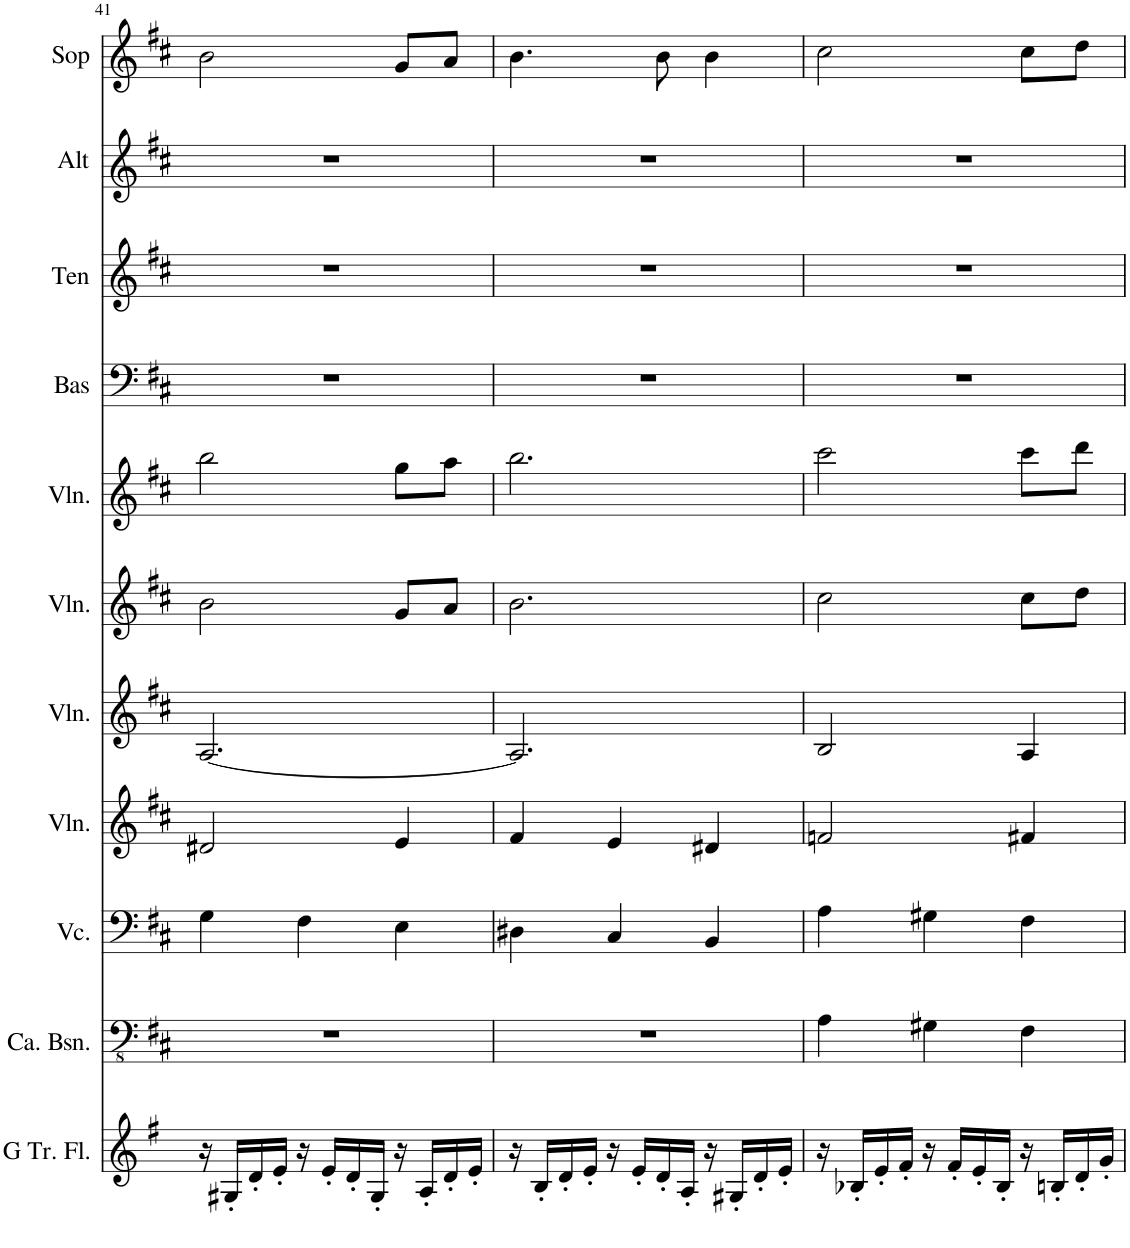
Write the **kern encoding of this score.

**kern	**kern	**kern	**kern	**kern	**kern	**kern	**kern	**kern	**kern	**kern
*part11	*part10	*part9	*part8	*part7	*part6	*part5	*part4	*part3	*part2	*part1
*staff11	*staff10	*staff9	*staff8	*staff7	*staff6	*staff5	*staff4	*staff3	*staff2	*staff1
*I"Sopraan-fluit in G, Organ rh	*I"Contrabassen, Double Bass	*I"Cello, Cello II	*I"Violen, Cello I	*I"Violen, Viola II	*I"Violen, Viola I	*I"Violen, Violin	*I"Bas	*I"Tenor	*I"Alt	*I"Sopraan
*	*I'Ca. Bsn.	*	*I'Vln.	*I'Vln.	*I'Vln.	*I'Vln.	*I'Bas	*I'Ten	*I'Alt	*I'Sop
!!LO:PB:g=z
*clefG2	*clefFv4	*clefF4	*clefG2	*clefG2	*clefG2	*clefG2	*clefF4	*clefG2	*clefG2	*clefG2
*Trd-4c-7	*	*	*	*	*	*	*	*Trd1c2	*Trd1c2	*
*k[f#]	*k[f#c#]	*k[f#c#]	*k[f#c#]	*k[f#c#]	*k[f#c#]	*k[f#c#]	*k[f#c#]	*k[f#c#]	*k[f#c#]	*k[f#c#]
*M3/4	*M3/4	*M3/4	*M3/4	*M3/4	*M3/4	*M3/4	*M3/4	*M3/4	*M3/4	*M3/4
=41	=41	=41	=41	=41	=41	=41	=41	=41	=41	=41
16r	2.r	4G\	2d#X/	[2.A/	2b\	2bb\	2.r	2.r	2.r	2b\
16G#X'/LL	.	.	.	.	.	.	.	.	.	.
16d'/	.	.	.	.	.	.	.	.	.	.
16e'/JJ	.	.	.	.	.	.	.	.	.	.
16r	.	4F#\	.	.	.	.	.	.	.	.
16e'/LL	.	.	.	.	.	.	.	.	.	.
16d'/	.	.	.	.	.	.	.	.	.	.
16G#'/JJ	.	.	.	.	.	.	.	.	.	.
16r	.	4E\	4e/	.	8g/L	8gg\L	.	.	.	8g/L
16A'/LL	.	.	.	.	.	.	.	.	.	.
16d'/	.	.	.	.	8a/J	8aa\J	.	.	.	8a/J
16e'/JJ	.	.	.	.	.	.	.	.	.	.
=42	=42	=42	=42	=42	=42	=42	=42	=42	=42	=42
16r	2.r	4D#X\	4f#/	2.A/]	2.b\	2.bb\	2.r	2.r	2.r	4.b\
16B'/LL	.	.	.	.	.	.	.	.	.	.
16d'/	.	.	.	.	.	.	.	.	.	.
16e'/JJ	.	.	.	.	.	.	.	.	.	.
16r	.	4C#/	4e/	.	.	.	.	.	.	.
16e'/LL	.	.	.	.	.	.	.	.	.	.
16d'/	.	.	.	.	.	.	.	.	.	8b\
16A'/JJ	.	.	.	.	.	.	.	.	.	.
16r	.	4BB/	4d#X/	.	.	.	.	.	.	4b\
16G#X'/LL	.	.	.	.	.	.	.	.	.	.
16d'/	.	.	.	.	.	.	.	.	.	.
16e'/JJ	.	.	.	.	.	.	.	.	.	.
=43	=43	=43	=43	=43	=43	=43	=43	=43	=43	=43
16r	4AA\	4A\	2fn/	2B/	2cc#\	2ccc#\	2.r	2.r	2.r	2cc#\
16B-X'/LL	.	.	.	.	.	.	.	.	.	.
16e'/	.	.	.	.	.	.	.	.	.	.
16f#'/JJ	.	.	.	.	.	.	.	.	.	.
16r	4GG#X\	4G#X\	.	.	.	.	.	.	.	.
16f#'/LL	.	.	.	.	.	.	.	.	.	.
16e'/	.	.	.	.	.	.	.	.	.	.
16B-'/JJ	.	.	.	.	.	.	.	.	.	.
16r	4FF#\	4F#\	4f#X/	4A/	8cc#\L	8ccc#\L	.	.	.	8cc#\L
16Bn'/LL	.	.	.	.	.	.	.	.	.	.
16d'/	.	.	.	.	8dd\J	8ddd\J	.	.	.	8dd\J
16g'/JJ	.	.	.	.	.	.	.	.	.	.
=	=	=	=	=	=	=	=	=	=	=
*-	*-	*-	*-	*-	*-	*-	*-	*-	*-	*-
